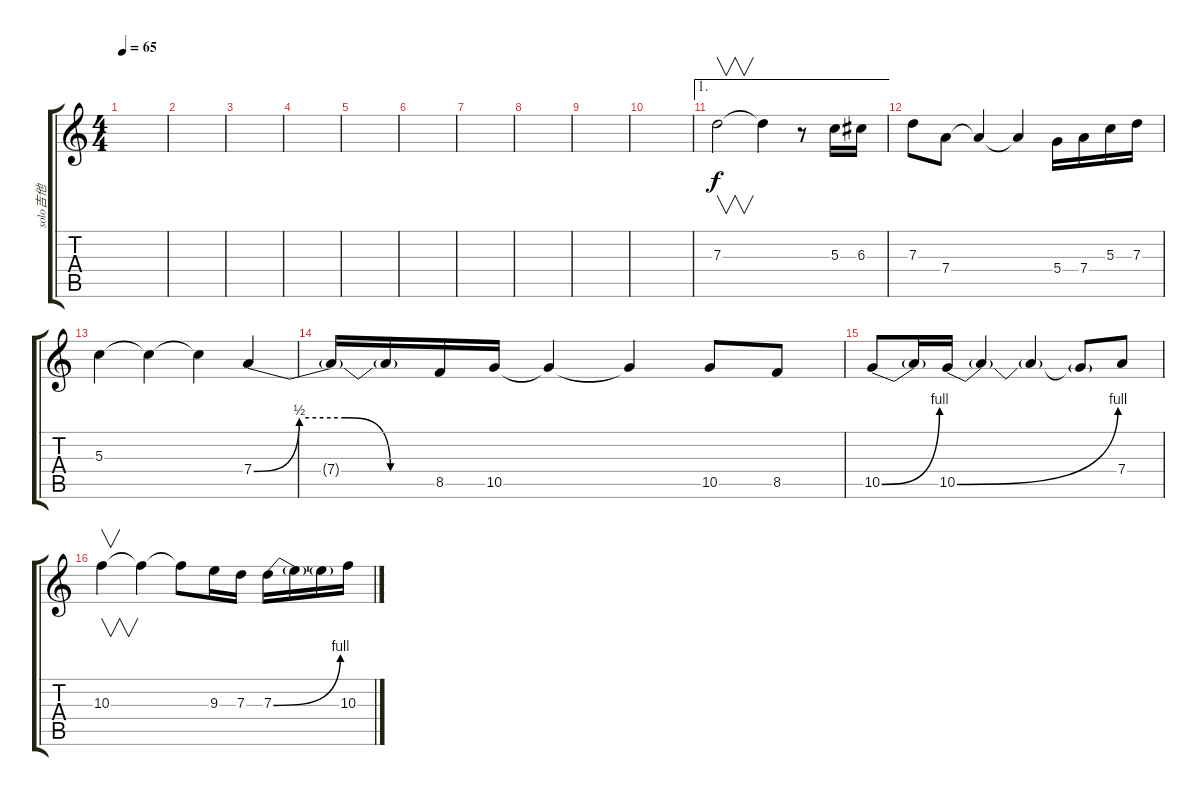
\track ("solo吉他" "solo吉他") {instrument distortionguitar}
\staff {score tabs}
\tuning (E4 B3 G3 D3 A2 E2) {hide}
\ts (4 4)
\tempo 65
\clef g2
\ks c
|
|
|
|
|
|
|
|
|
|
\ae 1
7.3.2{v} 7.3{t}.4 r.8 5.3.16 6.3.16 |
7.3.8 7.4.8 7.4{t}.4 7.4{t}.4 5.4.16 7.4.16 5.3.16 7.3.16 |
5.3.4 5.3{t}.4 5.3{t}.4 7.4{be (custom 0 0 15 2 30 2 45 0 60 0)}.4 |
7.4{t}.16 7.4{t}.16 8.5.16 10.5.16 10.5{t}.4 10.5{t}.4 10.5.8 8.5.8 |
10.5{be (bend 0 0 60 4)}.8 10.5{t}.16 10.5{be (bend 0 0 60 4)}.16 10.5{t}.4 10.5{t}.4 10.5{t}.8 7.4.8 |
10.3.4{v} 10.3{t}.4 10.3{t}.8 9.3.16 7.3.16 7.3{be (bend 0 0 60 4)}.16 7.3{t}.16 7.3{t}.16 10.3.16
